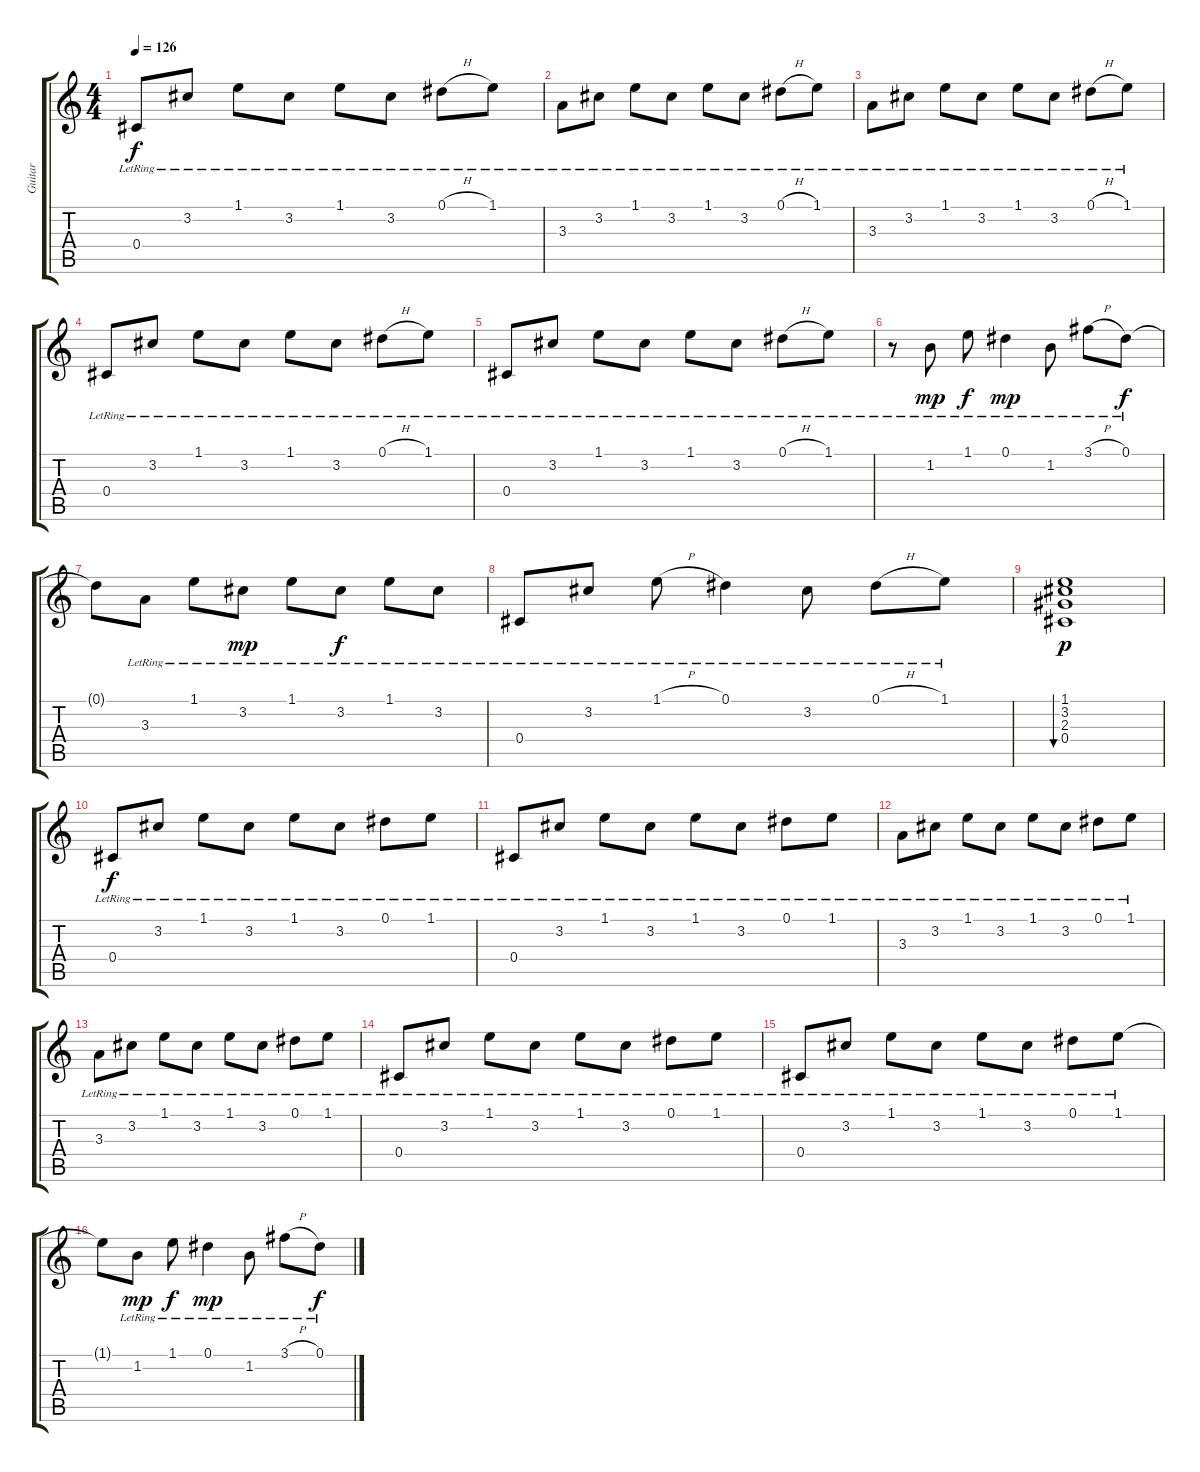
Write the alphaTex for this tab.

\track ("Guitar" "Guitar") {instrument electricguitarjazz}
\staff {score tabs}
\tuning (Eb4 Bb3 Gb3 Db3 Ab2 Eb2) {hide}
\ts (4 4)
\tempo 126
\clef g2
\ks c
0.4{lr}.8{dy f} 3.2{lr}.8 1.1{lr}.8 3.2{lr}.8 1.1{lr}.8 3.2{lr}.8 0.1{h lr}.8 1.1{lr}.8 |
3.3{lr}.8 3.2{lr}.8 1.1{lr}.8 3.2{lr}.8 1.1{lr}.8 3.2{lr}.8 0.1{h lr}.8 1.1{lr}.8 |
3.3{lr}.8 3.2{lr}.8 1.1{lr}.8 3.2{lr}.8 1.1{lr}.8 3.2{lr}.8 0.1{h lr}.8 1.1{lr}.8 |
0.4{lr}.8 3.2{lr}.8 1.1{lr}.8 3.2{lr}.8 1.1{lr}.8 3.2{lr}.8 0.1{h lr}.8 1.1{lr}.8 |
0.4{lr}.8 3.2{lr}.8 1.1{lr}.8 3.2{lr}.8 1.1{lr}.8 3.2{lr}.8 0.1{h lr}.8 1.1{lr}.8 |
r.8 1.2{lr}.8{dy mp} 1.1{lr}.8{dy f} 0.1{lr}.4{dy mp} 1.2{lr}.8 3.1{h lr}.8 0.1{lr}.8{dy f} |
0.1{t}.8 3.3{lr}.8 1.1{lr}.8 3.2{lr}.8{dy mp} 1.1{lr}.8 3.2{lr}.8{dy f} 1.1{lr}.8 3.2{lr}.8 |
0.4{lr}.8 3.2{lr}.8 1.1{h lr}.8 0.1{lr}.4 3.2{lr}.8 0.1{h lr}.8 1.1{lr}.8 |
(1.1 3.2 2.3 0.4).1{bu 240 dy p} |
0.4{lr}.8{dy f} 3.2{lr}.8 1.1{lr}.8 3.2{lr}.8 1.1{lr}.8 3.2{lr}.8 0.1{lr}.8 1.1{lr}.8 |
0.4{lr}.8 3.2{lr}.8 1.1{lr}.8 3.2{lr}.8 1.1{lr}.8 3.2{lr}.8 0.1{lr}.8 1.1{lr}.8 |
3.3{lr}.8 3.2{lr}.8 1.1{lr}.8 3.2{lr}.8 1.1{lr}.8 3.2{lr}.8 0.1{lr}.8 1.1{lr}.8 |
3.3{lr}.8 3.2{lr}.8 1.1{lr}.8 3.2{lr}.8 1.1{lr}.8 3.2{lr}.8 0.1{lr}.8 1.1{lr}.8 |
0.4{lr}.8 3.2{lr}.8 1.1{lr}.8 3.2{lr}.8 1.1{lr}.8 3.2{lr}.8 0.1{lr}.8 1.1{lr}.8 |
0.4{lr}.8 3.2{lr}.8 1.1{lr}.8 3.2{lr}.8 1.1{lr}.8 3.2{lr}.8 0.1{lr}.8 1.1{lr}.8 |
1.1{t}.8 1.2{lr}.8{dy mp} 1.1{lr}.8{dy f} 0.1{lr}.4{dy mp} 1.2{lr}.8 3.1{h lr}.8 0.1{lr}.8{dy f}
